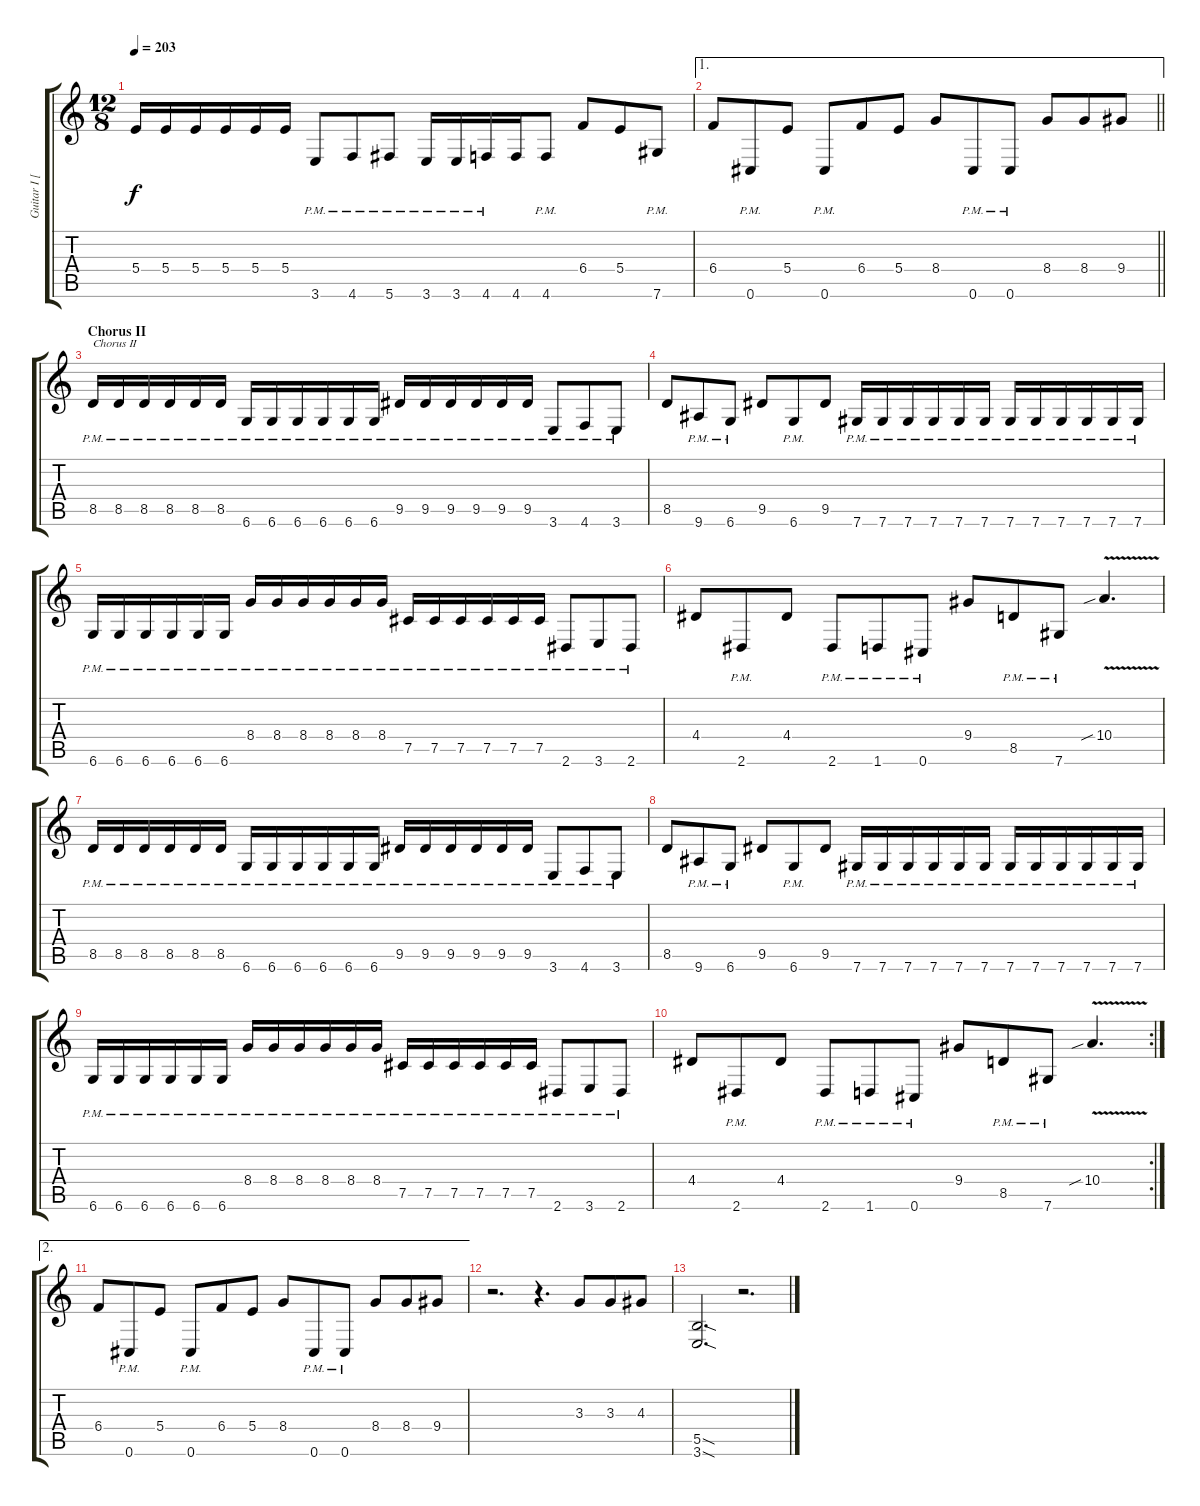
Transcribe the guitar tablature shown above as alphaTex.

\track ("Guitar I [Terrance Hobbs]" "Guitar I [") {instrument distortionguitar}
\staff {score tabs}
\tuning (Db4 Ab3 E3 B2 Gb2 Db2) {hide}
\ts (12 8)
\tempo 203
\clef g2
\ks c
5.4.16{dy f} 5.4.16 5.4.16 5.4.16 5.4.16 5.4.16 3.6{pm}.8 4.6{pm}.8 5.6{pm}.8 3.6{pm}.16 3.6{pm}.16 4.6{pm}.16 4.6.16 4.6{pm}.8 6.4.8 5.4.8 7.6{pm}.8 |
\ae 1
\barLineRight lightlight
6.4.8 0.6{pm}.8 5.4.8 0.6{pm}.8 6.4.8 5.4.8 8.4.8 0.6{pm}.8 0.6{pm}.8 8.4.8 8.4.8 9.4.8 |
\section ("" "Chorus II")
8.5{pm}.16{txt "Chorus II"} 8.5{pm}.16 8.5{pm}.16 8.5{pm}.16 8.5{pm}.16 8.5{pm}.16 6.6{pm}.16 6.6{pm}.16 6.6{pm}.16 6.6{pm}.16 6.6{pm}.16 6.6{pm}.16 9.5{pm}.16 9.5{pm}.16 9.5{pm}.16 9.5{pm}.16 9.5{pm}.16 9.5{pm}.16 3.6{pm}.8 4.6{pm}.8 3.6{pm}.8 |
8.5.8 9.6{pm}.8 6.6{pm}.8 9.5.8 6.6{pm}.8 9.5.8 7.6{pm}.16 7.6{pm}.16 7.6{pm}.16 7.6{pm}.16 7.6{pm}.16 7.6{pm}.16 7.6{pm}.16 7.6{pm}.16 7.6{pm}.16 7.6{pm}.16 7.6{pm}.16 7.6{pm}.16 |
6.6{pm}.16 6.6{pm}.16 6.6{pm}.16 6.6{pm}.16 6.6{pm}.16 6.6{pm}.16 8.4{pm}.16 8.4{pm}.16 8.4{pm}.16 8.4{pm}.16 8.4{pm}.16 8.4{pm}.16 7.5{pm}.16 7.5{pm}.16 7.5{pm}.16 7.5{pm}.16 7.5{pm}.16 7.5{pm}.16 2.6{pm}.8 3.6{pm}.8 2.6{pm}.8 |
4.4.8 2.6{pm}.8 4.4.8 2.6{pm}.8 1.6{pm}.8 0.6{pm}.8 9.4.8 8.5{pm}.8 7.6{pm}.8 10.4{v sib}.4{d} |
8.5{pm}.16 8.5{pm}.16 8.5{pm}.16 8.5{pm}.16 8.5{pm}.16 8.5{pm}.16 6.6{pm}.16 6.6{pm}.16 6.6{pm}.16 6.6{pm}.16 6.6{pm}.16 6.6{pm}.16 9.5{pm}.16 9.5{pm}.16 9.5{pm}.16 9.5{pm}.16 9.5{pm}.16 9.5{pm}.16 3.6{pm}.8 4.6{pm}.8 3.6{pm}.8 |
8.5.8 9.6{pm}.8 6.6{pm}.8 9.5.8 6.6{pm}.8 9.5.8 7.6{pm}.16 7.6{pm}.16 7.6{pm}.16 7.6{pm}.16 7.6{pm}.16 7.6{pm}.16 7.6{pm}.16 7.6{pm}.16 7.6{pm}.16 7.6{pm}.16 7.6{pm}.16 7.6{pm}.16 |
6.6{pm}.16 6.6{pm}.16 6.6{pm}.16 6.6{pm}.16 6.6{pm}.16 6.6{pm}.16 8.4{pm}.16 8.4{pm}.16 8.4{pm}.16 8.4{pm}.16 8.4{pm}.16 8.4{pm}.16 7.5{pm}.16 7.5{pm}.16 7.5{pm}.16 7.5{pm}.16 7.5{pm}.16 7.5{pm}.16 2.6{pm}.8 3.6{pm}.8 2.6{pm}.8 |
\rc 2
4.4.8 2.6{pm}.8 4.4.8 2.6{pm}.8 1.6{pm}.8 0.6{pm}.8 9.4.8 8.5{pm}.8 7.6{pm}.8 10.4{v sib}.4{d} |
\ae 2
6.4.8 0.6{pm}.8 5.4.8 0.6{pm}.8 6.4.8 5.4.8 8.4.8 0.6{pm}.8 0.6{pm}.8 8.4.8 8.4.8 9.4.8 |
r.2{d} r.4{d} 3.3.8 3.3.8 4.3.8 |
(5.5{sod} 3.6{sod}).2{d} r.2{d}
